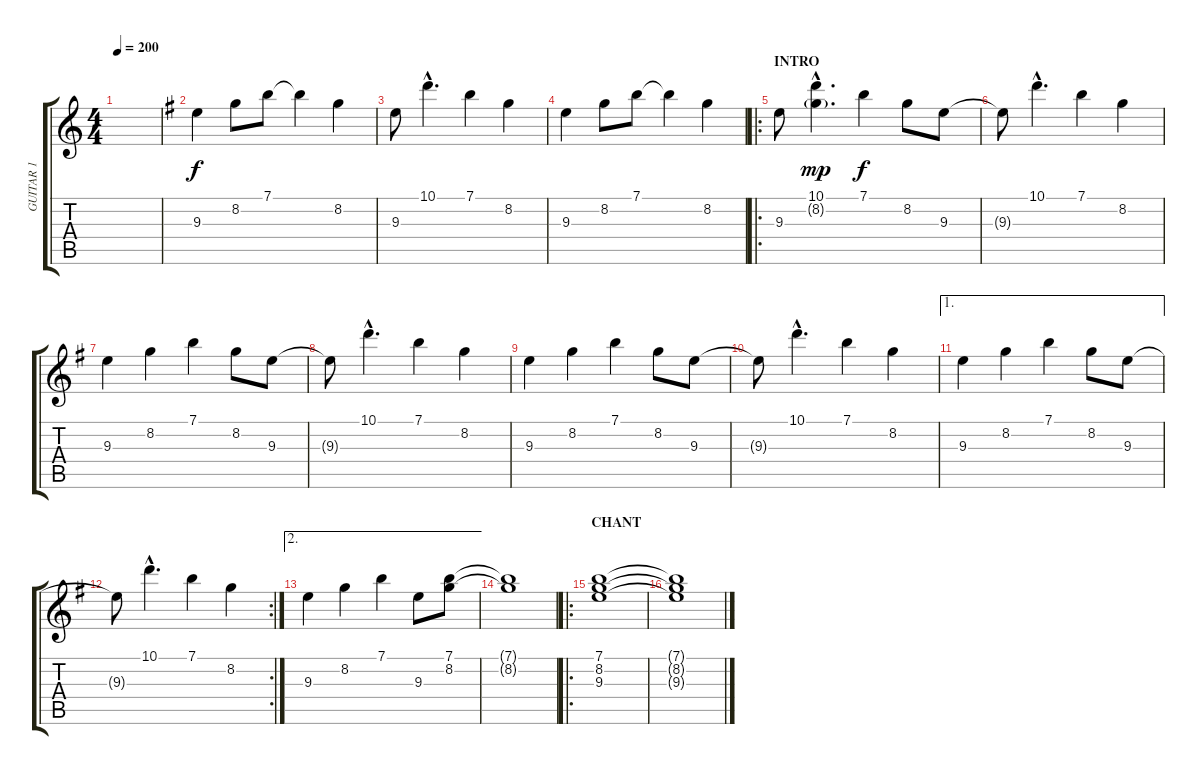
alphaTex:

\track ("GUITAR 1" "GUITAR 1") {instrument electricguitarclean}
\staff {score tabs}
\tuning (E4 B3 G3 D3 A2 E2) {hide}
\ts (4 4)
\tempo 200
\clef g2
\ks c
|
\ks eminor
9.3.4 8.2.8 7.1.8 7.1{t}.4 8.2.4 |
9.3.8 10.1{hac}.4{d} 7.1.4 8.2.4 |
9.3.4 8.2.8 7.1.8 7.1{t}.4 8.2.4 |
\ro
\section ("" "INTRO")
9.3.8 (10.1{hac} 8.2{g hac}).4{d dy mp} 7.1.4{dy f} 8.2.8 9.3.8 |
9.3{t}.8 10.1{hac}.4{d} 7.1.4 8.2.4 |
9.3.4 8.2.4 7.1.4 8.2.8 9.3.8 |
9.3{t}.8 10.1{hac}.4{d} 7.1.4 8.2.4 |
9.3.4 8.2.4 7.1.4 8.2.8 9.3.8 |
9.3{t}.8 10.1{hac}.4{d} 7.1.4 8.2.4 |
\ae 1
9.3.4 8.2.4 7.1.4 8.2.8 9.3.8 |
\rc 2
9.3{t}.8 10.1{hac}.4{d} 7.1.4 8.2.4 |
\ae 2
9.3.4 8.2.4 7.1.4 9.3.8 (7.1 8.2).8 |
(7.1{t} 8.2{t}).1 |
\ro
\section ("" "CHANT")
(7.1 8.2 9.3).1 |
(7.1{t} 8.2{t} 9.3{t}).1
